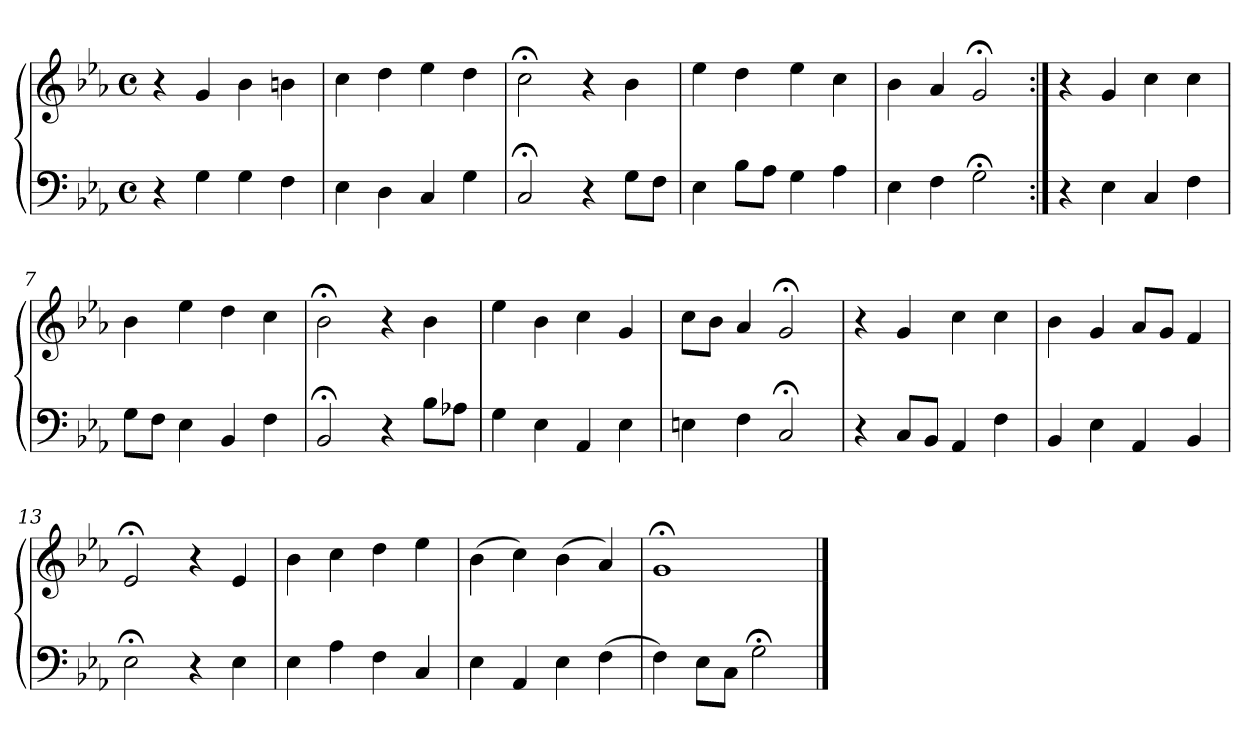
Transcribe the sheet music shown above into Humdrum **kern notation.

**kern	**kern
*part1	*part1
*staff2	*staff1
*clefF4	*clefG2
*k[b-e-a-]	*k[b-e-a-]
*M4/4	*M4/4
*met(c)	*met(c)
=1	=1
4r	4r
4G	4g
4G	4b-
4F	4bn
=2	=2
4E-	4cc
4D	4dd
4C	4ee-
4G	4dd
=3	=3
2C;<	2cc;<
4r	4r
8GL	4b-
8FJ	.
=4	=4
4E-	4ee-
8B-L	4dd
8A-J	.
4G	4ee-
4A-	4cc
=5	=5
4E-	4b-
4F	4a-
2G;<	2g;<
=6:|!	=6:|!
4r	4r
4E-	4g
4C	4cc
4F	4cc
!!LO:LB:g=z
=7	=7
8GL	4b-
8FJ	.
4E-	4ee-
4BB-	4dd
4F	4cc
=8	=8
2BB-;<	2b-;<
4r	4r
8B-L	4b-
8A-XJ	.
=9	=9
4G	4ee-
4E-	4b-
4AA-	4cc
4E-	4g
=10	=10
4En	8ccL
.	8b-J
4F	4a-
2C;<	2g;<
=11	=11
4r	4r
8CL	4g
8BB-J	.
4AA-	4cc
4F	4cc
=12	=12
4BB-	4b-
4E-	4g
4AA-	8a-L
.	8gJ
4BB-	4f
=13	=13
2E-;<	2e-;<
4r	4r
4E-	4e-
!!LO:LB:g=z
=14	=14
4E-	4b-
4A-	4cc
4F	4dd
4C	4ee-
=15	=15
4E-	(4b-
4AA-	4cc)
4E-	(4b-
(4F	4a-)
=16	=16
4F)	1g;<
8E-L	.
8CJ	.
2G;<	.
==	==
*-	*-
